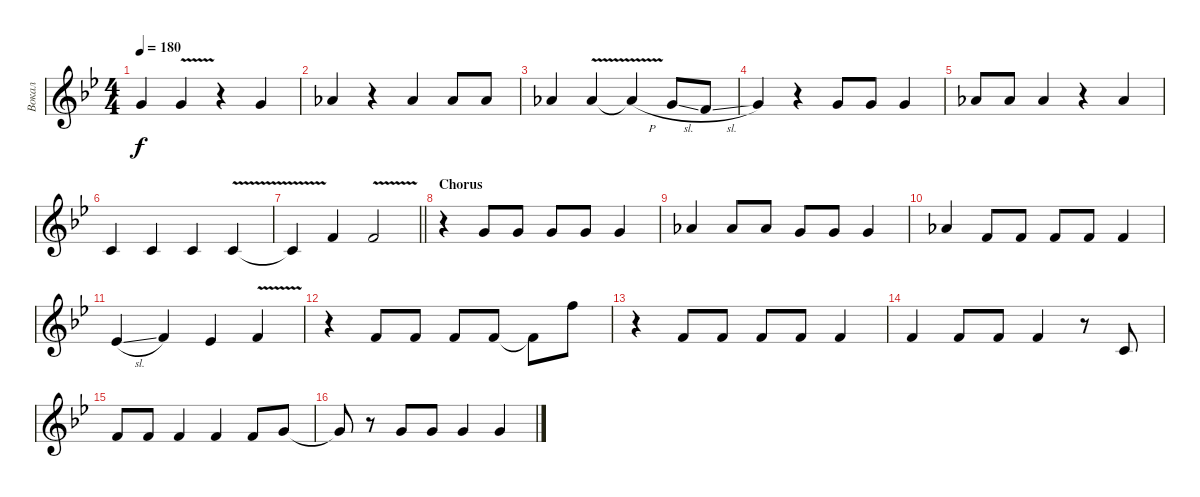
\track ("Вокал" "Вокал") {instrument trumpet}
\staff {score}
\tuning (E4 B3 G3 D3 A2 E2) {hide}
\ts (4 4)
\tempo 180
\clef g2
\ks gminor
3.1.4{dy f} 3.1{v}.4 r.4 3.1.4 |
4.1.4 r.4 4.1.4 4.1.8 4.1.8 |
4.1.4 4.1{v}.4 4.1{h t}.4 3.1{sl}.8 1.1{sl}.8 |
3.1.4 r.4 3.1.8 3.1.8 3.1.4 |
4.1.8 4.1.8 4.1.4 r.4 4.1.4 |
1.2.4 1.2.4 1.2.4 1.2{v}.4 |
\barLineRight lightlight
1.2{t}.4 6.2.4 6.2{v}.2 |
\section ("" "Chorus")
r.4 3.1.8 3.1.8 3.1.8 3.1.8 3.1.4 |
4.1.4 4.1.8 4.1.8 3.1.8 3.1.8 3.1.4 |
4.1.4 6.2.8 6.2.8 6.2.8 6.2.8 6.2.4 |
4.2{sl}.4 6.2.4 4.2.4 6.2{v}.4 |
r.4 6.2.8 6.2.8 6.2.8 6.2.8 6.2{t}.8 13.1.8 |
r.4 6.2.8 6.2.8 6.2.8 6.2.8 6.2.4 |
6.2.4 6.2.8 6.2.8 6.2.4 r.8 5.3.8 |
6.2.8 6.2.8 6.2.4 6.2.4 6.2.8 3.1.8 |
3.1{t}.8 r.8 3.1.8 3.1.8 3.1.4 3.1.4
